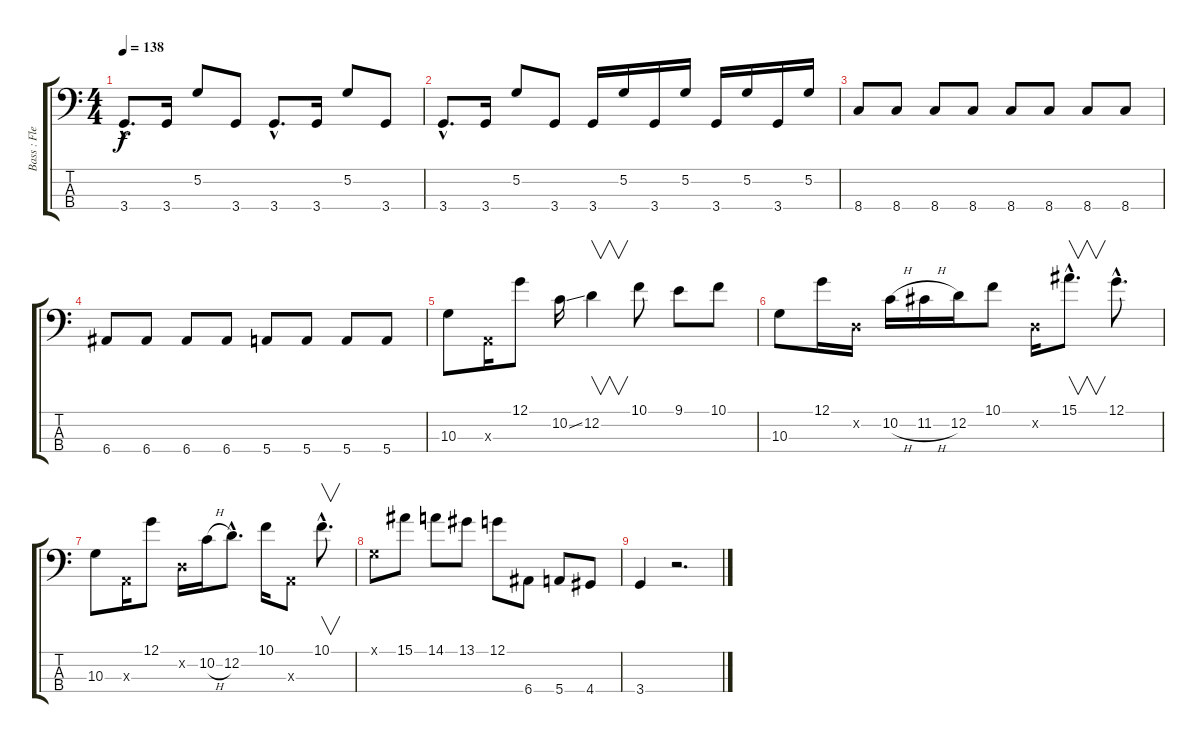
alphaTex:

\track ("Bass : Flea" "Bass : Fle") {instrument electricbassfinger}
\staff {score tabs}
\tuning (G2 D2 A1 E1) {hide}
\ts (4 4)
\tempo 138
\clef f4
\ks c
3.4{hac}.8{d dy f} 3.4.16 5.2.8 3.4.8 3.4{hac}.8{d} 3.4.16 5.2.8 3.4.8 |
3.4{hac}.8{d} 3.4.16 5.2.8 3.4.8 3.4.16 5.2.16 3.4.16 5.2.16 3.4.16 5.2.16 3.4.16 5.2.16 |
8.4.8{instrument slapbass1} 8.4.8 8.4.8 8.4.8 8.4.8 8.4.8 8.4.8 8.4.8 |
6.4.8 6.4.8 6.4.8 6.4.8 5.4.8 5.4.8 5.4.8 5.4.8 |
10.3.8{instrument slapbass1} 0.3{x}.16 12.1.8 10.2{ss}.16 12.2.4{v} 10.1.8 9.1.8 10.1.8 |
10.3.8 12.1.16 0.2{x}.16 10.2{h}.16 11.2{h}.16 12.2.16 10.1.8 0.2{x}.16 15.1{hac}.8{v d} 12.1{hac}.8{d} |
10.3.8 0.3{x}.16 12.1.8 0.2{x}.16 10.2{h}.16 12.2{hac}.8{d} 10.1.16 0.3{x}.8 10.1{hac}.8{v d} |
0.1{x}.8 15.1.8 14.1.8 13.1.8 12.1.8 6.4.8 5.4.8 4.4.8 |
3.4.4 r.2{d}
